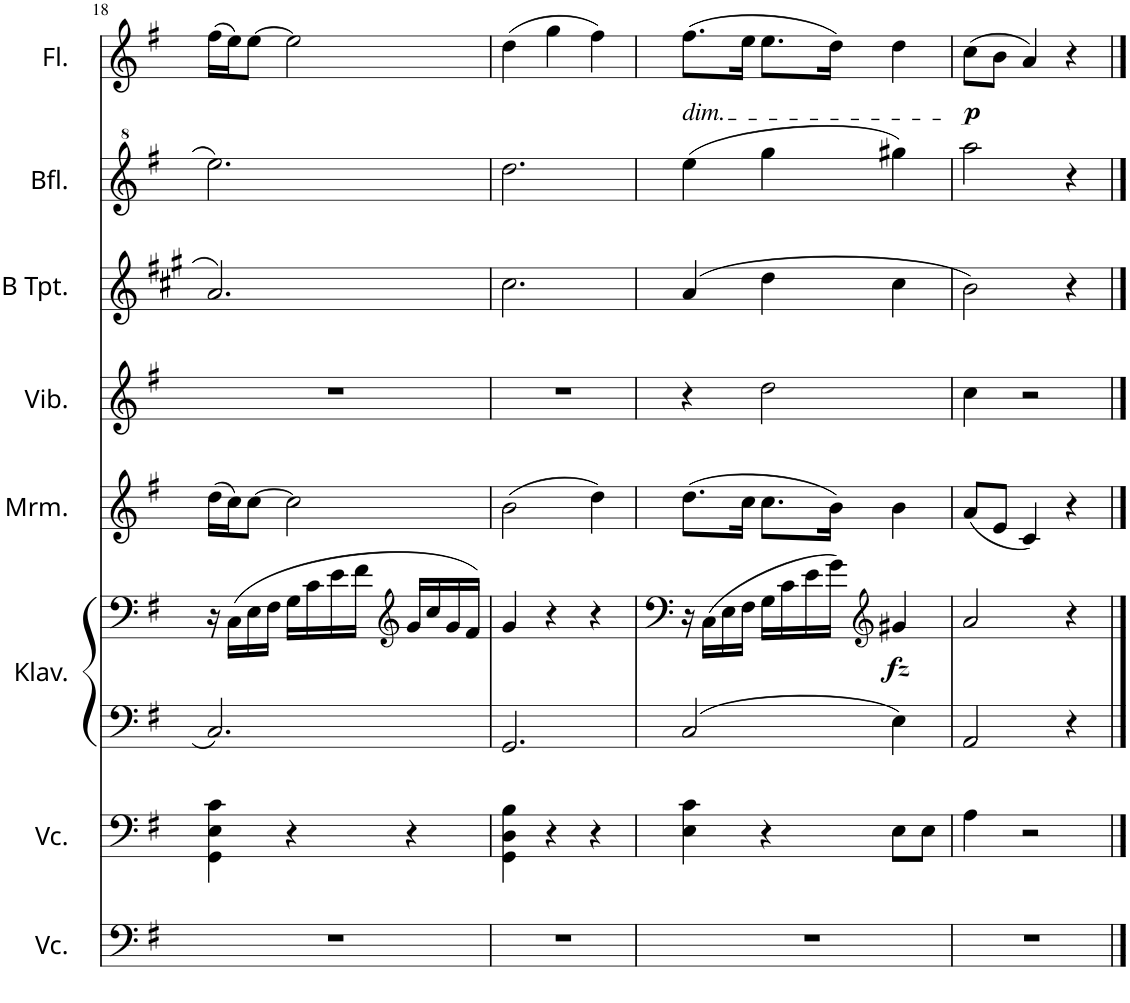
**kern	**kern	**kern	**kern	**dynam	**kern	**kern	**kern	**kern	**kern	**dynam
*part8	*part7	*part6	*part6	*part6	*part5	*part4	*part3	*part2	*part1	*part1
*staff9	*staff8	*staff7	*staff6	*staff6/7	*staff5	*staff4	*staff3	*staff2	*staff1	*staff1
*I"Violoncello	*I"Violoncello	*I"Klavier	*	*	*I"Marimba	*I"Vibraphon	*I"Trompete in B	*I"Blockflöte	*I"Flöte	*
*I'Vc.	*I'Vc.	*I'Klav.	*	*	*I'Mrm.	*I'Vib.	*	*I'Bfl.	*I'Fl.	*
!!LO:PB:g=z
*clefF4	*clefF4	*clefF4	*clefG2	*	*clefG2	*clefG2	*clefG2	*clefG^2	*clefG2	*
*	*	*	*	*	*	*	*Trd1c2	*	*	*
*k[f#]	*k[f#]	*k[f#]	*k[f#]	*	*k[f#]	*k[f#]	*k[f#c#g#]	*k[f#]	*k[f#]	*
*M3/4	*M3/4	*M3/4	*M3/4	*	*M3/4	*M3/4	*M3/4	*M3/4	*M3/4	*
=18	=18	=18	=18	=18	=18	=18	=18	=18	=18	=18
2.r	4GG\ 4E\ 4c\	2.C/	16r	.	(16dd\LL	2.r	2.a/	2.eee\	(16ff#\LL	.
.	.	.	(16C\LL	.	16cc\J)	.	.	.	16ee\J)	.
.	.	.	16E\	.	[8cc\J	.	.	.	[8ee\J	.
.	.	.	16F#\JJ	.	.	.	.	.	.	.
.	4r	.	16G\LL	.	2cc\]	.	.	.	2ee\]	.
.	.	.	16c\	.	.	.	.	.	.	.
.	.	.	16e\	.	.	.	.	.	.	.
.	.	.	16f#\JJ	.	.	.	.	.	.	.
*	*	*	*clefG2	*	*	*	*	*	*	*
.	4r	.	16g/LL	.	.	.	.	.	.	.
.	.	.	16cc/	.	.	.	.	.	.	.
.	.	.	16g/	.	.	.	.	.	.	.
.	.	.	16f#/JJ)	.	.	.	.	.	.	.
=19	=19	=19	=19	=19	=19	=19	=19	=19	=19	=19
2.r	4GG\ 4D\ 4B\	2.GG/	4g/	.	(2b\	2.r	2.cc#\	2.ddd\	(4dd\	.
.	4r	.	4r	.	.	.	.	.	4gg\	.
.	4r	.	4r	.	4dd\)	.	.	.	4ff#\)	.
=20	=20	=20	=20	=20	=20	=20	=20	=20	=20	=20
!	!	!	!	!	!	!	!	!	!LO:TX:b:i:t=dim.	!
2.r	4E\ 4c\	2C/	16r	.	(8.dd\L	4r	(4a/	(4eee\	(8.ff#\L	.
.	.	.	(16C\LL	.	.	.	.	.	.	.
.	.	.	16E\	.	.	.	.	.	.	.
.	.	.	16F#\JJ	.	16cc\Jk	.	.	.	16ee\Jk	.
.	4r	.	16G\LL	.	8.cc\L	2dd\	4dd\	4ggg\	8.ee\L	.
.	.	.	16c\	.	.	.	.	.	.	.
.	.	.	16e\	.	.	.	.	.	.	.
.	.	.	16g\JJ)	.	16b\Jk)	.	.	.	16dd\Jk)	.
*	*	*	*clefG2	*	*	*	*	*	*	*
!	!	!	!	!LO:DY:b	!	!	!	!	!	!
.	8E\L	4E\	4g#X/	fz	4b\	.	4cc#\	4ggg#X\)	4dd\	.
.	8E\J	.	.	.	.	.	.	.	.	.
=21	=21	=21	=21	=21	=21	=21	=21	=21	=21	=21
!	!	!	!	!	!	!	!	!	!	!LO:DY:b
2.r	4A\	2AA/	2a/	.	(8a/L	4cc\	2b\)	2aaa\	(8cc\L	p
.	.	.	.	.	8e/J	.	.	.	8b\J	.
.	2r	.	.	.	4c/)	2r	.	.	4a/)	.
.	.	4r	4r	.	4r	.	4r	4r	4r	.
==	==	==	==	==	==	==	==	==	==	==
*-	*-	*-	*-	*-	*-	*-	*-	*-	*-	*-
